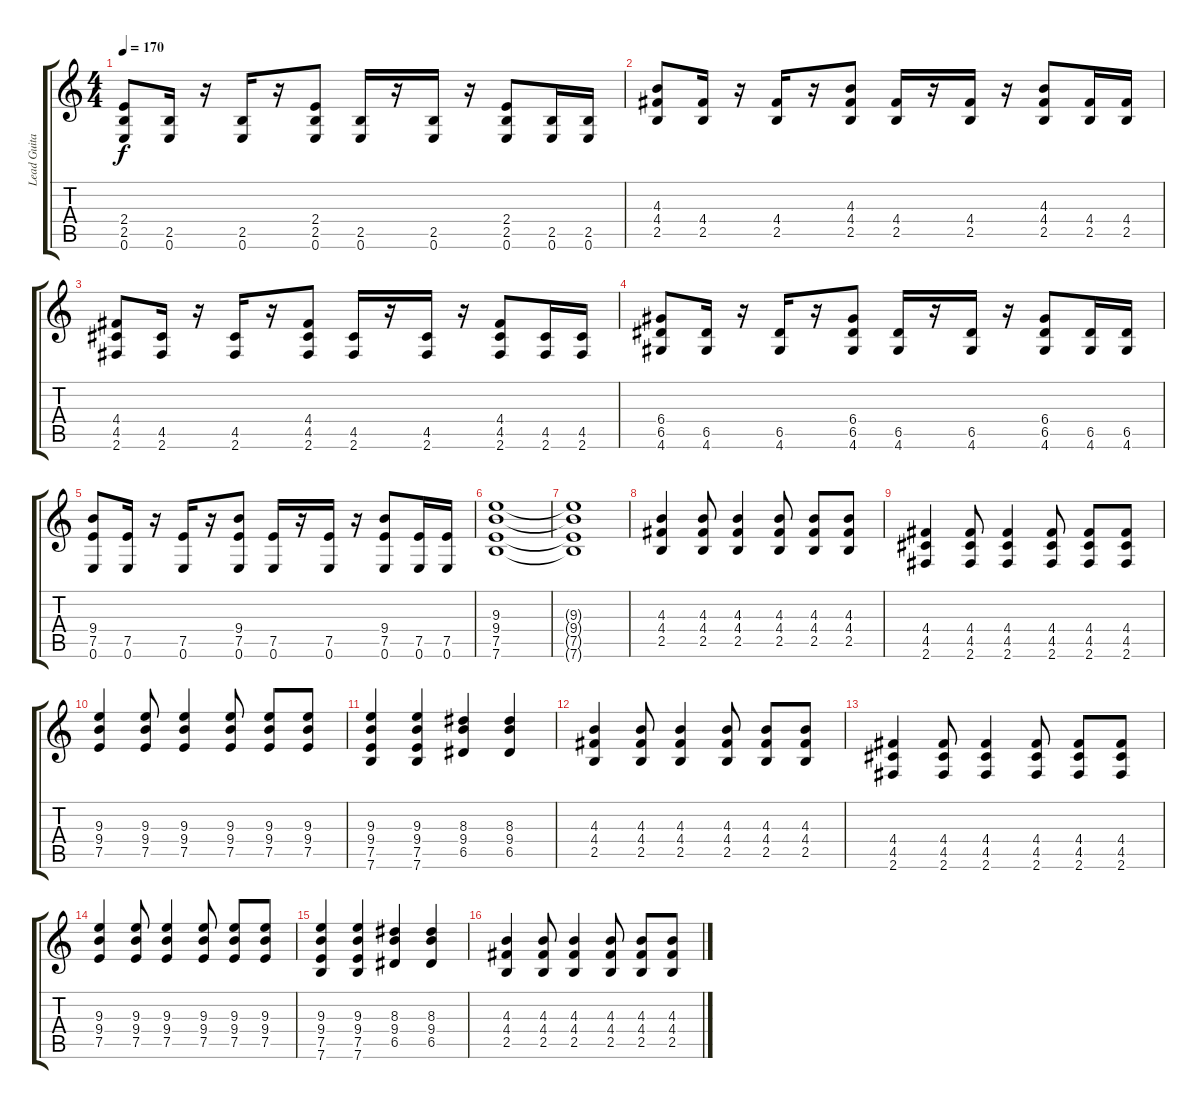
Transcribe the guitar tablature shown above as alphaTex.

\track ("Lead Guitar" "Lead Guita") {instrument overdrivenguitar}
\staff {score tabs}
\tuning (E4 B3 G3 D3 A2 E2) {hide}
\ts (4 4)
\tempo 170
\clef g2
\ks c
(2.4 2.5 0.6).8{dy f} (2.5 0.6).16 r.16 (2.5 0.6).16 r.16 (2.4 2.5 0.6).8 (2.5 0.6).16 r.16 (2.5 0.6).16 r.16 (2.4 2.5 0.6).8 (2.5 0.6).16 (2.5 0.6).16 |
(4.3 4.4 2.5).8 (4.4 2.5).16 r.16 (4.4 2.5).16 r.16 (4.3 4.4 2.5).8 (4.4 2.5).16 r.16 (4.4 2.5).16 r.16 (4.3 4.4 2.5).8 (4.4 2.5).16 (4.4 2.5).16 |
(4.4 4.5 2.6).8 (4.5 2.6).16 r.16 (4.5 2.6).16 r.16 (4.4 4.5 2.6).8 (4.5 2.6).16 r.16 (4.5 2.6).16 r.16 (4.4 4.5 2.6).8 (4.5 2.6).16 (4.5 2.6).16 |
(6.4 6.5 4.6).8 (6.5 4.6).16 r.16 (6.5 4.6).16 r.16 (6.4 6.5 4.6).8 (6.5 4.6).16 r.16 (6.5 4.6).16 r.16 (6.4 6.5 4.6).8 (6.5 4.6).16 (6.5 4.6).16 |
(9.4 7.5 0.6).8 (7.5 0.6).16 r.16 (7.5 0.6).16 r.16 (9.4 7.5 0.6).8 (7.5 0.6).16 r.16 (7.5 0.6).16 r.16 (9.4 7.5 0.6).8 (7.5 0.6).16 (7.5 0.6).16 |
(9.3 9.4 7.5 7.6).1 |
(9.3{t} 9.4{t} 7.5{t} 7.6{t}).1 |
(4.3 4.4 2.5).4 (4.3 4.4 2.5).8 (4.3 4.4 2.5).4 (4.3 4.4 2.5).8 (4.3 4.4 2.5).8 (4.3 4.4 2.5).8 |
(4.4 4.5 2.6).4 (4.4 4.5 2.6).8 (4.4 4.5 2.6).4 (4.4 4.5 2.6).8 (4.4 4.5 2.6).8 (4.4 4.5 2.6).8 |
(9.3 9.4 7.5).4 (9.3 9.4 7.5).8 (9.3 9.4 7.5).4 (9.3 9.4 7.5).8 (9.3 9.4 7.5).8 (9.3 9.4 7.5).8 |
(9.3 9.4 7.5 7.6).4 (9.3 9.4 7.5 7.6).4 (8.3 9.4 6.5).4 (8.3 9.4 6.5).4 |
(4.3 4.4 2.5).4 (4.3 4.4 2.5).8 (4.3 4.4 2.5).4 (4.3 4.4 2.5).8 (4.3 4.4 2.5).8 (4.3 4.4 2.5).8 |
(4.4 4.5 2.6).4 (4.4 4.5 2.6).8 (4.4 4.5 2.6).4 (4.4 4.5 2.6).8 (4.4 4.5 2.6).8 (4.4 4.5 2.6).8 |
(9.3 9.4 7.5).4 (9.3 9.4 7.5).8 (9.3 9.4 7.5).4 (9.3 9.4 7.5).8 (9.3 9.4 7.5).8 (9.3 9.4 7.5).8 |
(9.3 9.4 7.5 7.6).4 (9.3 9.4 7.5 7.6).4 (8.3 9.4 6.5).4 (8.3 9.4 6.5).4 |
(4.3 4.4 2.5).4 (4.3 4.4 2.5).8 (4.3 4.4 2.5).4 (4.3 4.4 2.5).8 (4.3 4.4 2.5).8 (4.3 4.4 2.5).8
